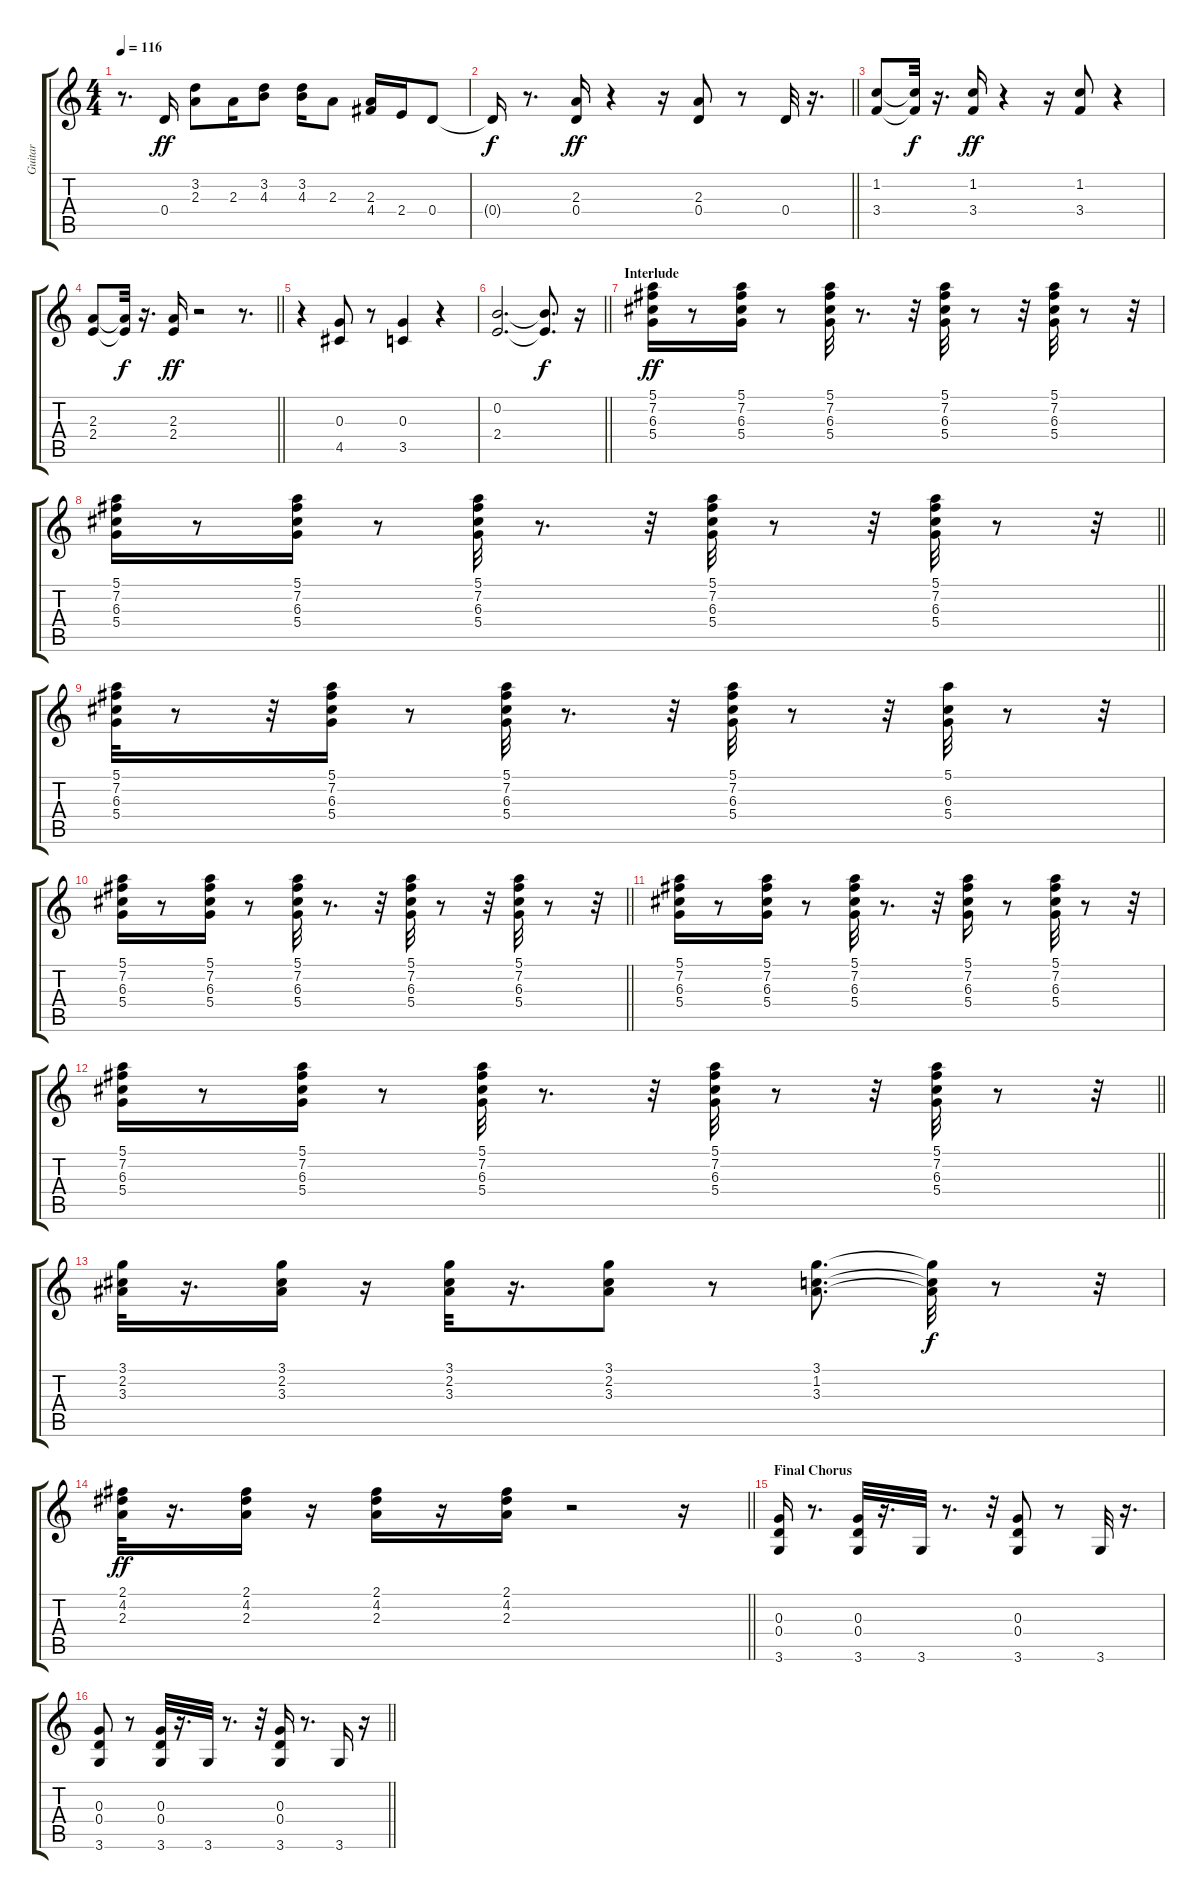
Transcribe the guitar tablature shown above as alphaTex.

\track ("Guitar" "Guitar") {instrument electricguitarmuted}
\staff {score tabs}
\tuning (E4 B3 G3 D3 A2 E2) {hide}
\ts (4 4)
\tempo 116
\clef g2
\ks c
r.8{d dy ff} 0.4.16 (3.2 2.3).8 2.3.16 (3.2 4.3).8 (3.2 4.3).16 2.3.8 (2.3 4.4).16 2.4.16 0.4.8 |
\barLineRight lightlight
0.4{t}.16{dy f} r.8{d} (2.3 0.4).16{dy ff} r.4 r.16 (2.3 0.4).8 r.8 0.4.32 r.16{d} |
(1.2 3.4).8 (1.2{t} 3.4{t}).32{dy f} r.16{d} (1.2 3.4).16{dy ff} r.4 r.16 (1.2 3.4).8 r.4 |
\barLineRight lightlight
(2.3 2.4).8 (2.3{t} 2.4{t}).32{dy f} r.16{d} (2.3 2.4).16{dy ff} r.2 r.8{d} |
r.4 (0.3 4.5).8 r.8 (0.3 3.5).4 r.4 |
\barLineRight lightlight
(0.2 2.4).2{d} (0.2{t} 2.4{t}).8{d dy f} r.16 |
\section ("" "Interlude")
(5.1 7.2 6.3 5.4).16{dy ff} r.8 (5.1 7.2 6.3 5.4).16 r.8 (5.1 7.2 6.3 5.4).32 r.8{d} r.32 (5.1 7.2 6.3 5.4).32 r.8 r.32 (5.1 7.2 6.3 5.4).32 r.8 r.32 |
\barLineRight lightlight
(5.1 7.2 6.3 5.4).16 r.8 (5.1 7.2 6.3 5.4).16 r.8 (5.1 7.2 6.3 5.4).32 r.8{d} r.32 (5.1 7.2 6.3 5.4).32 r.8 r.32 (5.1 7.2 6.3 5.4).32 r.8 r.32 |
(5.1 7.2 6.3 5.4).32 r.8 r.32 (5.1 7.2 6.3 5.4).16 r.8 (5.1 7.2 6.3 5.4).32 r.8{d} r.32 (5.1 7.2 6.3 5.4).32 r.8 r.32 (5.1 6.3 5.4).32 r.8 r.32 |
\barLineRight lightlight
(5.1 7.2 6.3 5.4).16 r.8 (5.1 7.2 6.3 5.4).16 r.8 (5.1 7.2 6.3 5.4).32 r.8{d} r.32 (5.1 7.2 6.3 5.4).32 r.8 r.32 (5.1 7.2 6.3 5.4).32 r.8 r.32 |
(5.1 7.2 6.3 5.4).16 r.8 (5.1 7.2 6.3 5.4).16 r.8 (5.1 7.2 6.3 5.4).32 r.8{d} r.32 (5.1 7.2 6.3 5.4).16 r.8 (5.1 7.2 6.3 5.4).32 r.8 r.32 |
\barLineRight lightlight
(5.1 7.2 6.3 5.4).16 r.8 (5.1 7.2 6.3 5.4).16 r.8 (5.1 7.2 6.3 5.4).32 r.8{d} r.32 (5.1 7.2 6.3 5.4).32 r.8 r.32 (5.1 7.2 6.3 5.4).32 r.8 r.32 |
(3.1 2.2 3.3).32 r.16{d} (3.1 2.2 3.3).16 r.16 (3.1 2.2 3.3).32 r.16{d} (3.1 2.2 3.3).8 r.8 (3.1 1.2 3.3).8{d} (3.1{t} 1.2{t} 3.3{t}).32{dy f} r.8 r.32 |
\barLineRight lightlight
(2.1 4.2 2.3).32{dy ff} r.16{d} (2.1 4.2 2.3).16 r.16 (2.1 4.2 2.3).16 r.16 (2.1 4.2 2.3).16 r.2 r.16 |
\section ("" "Final Chorus")
(0.3 0.4 3.6).16 r.8{d} (0.3 0.4 3.6).32 r.16{d} 3.6.32 r.8{d} r.32 (0.3 0.4 3.6).8 r.8 3.6.32 r.16{d} |
\barLineRight lightlight
(0.3 0.4 3.6).8 r.8 (0.3 0.4 3.6).32 r.16{d} 3.6.32 r.8{d} r.32 (0.3 0.4 3.6).16 r.8{d} 3.6.16 r.16
